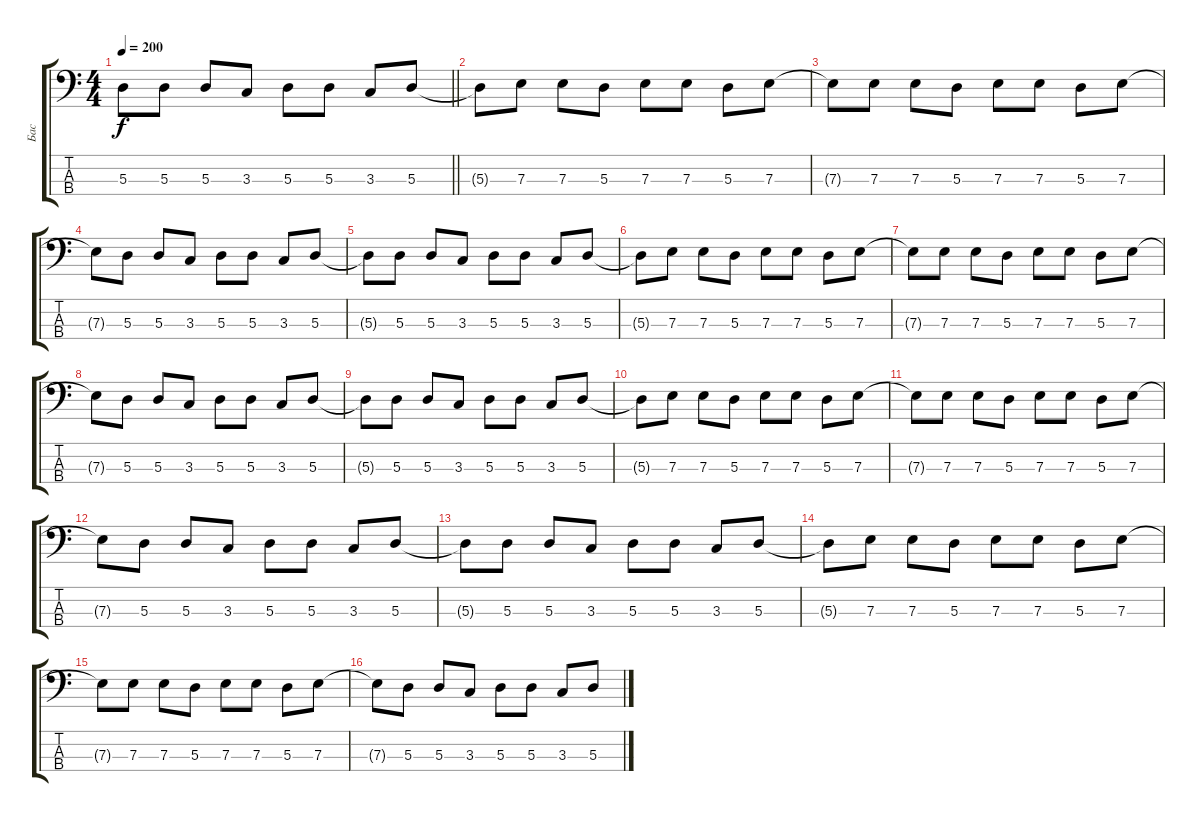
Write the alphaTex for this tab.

\track ("Бас" "Бас") {instrument electricbassfinger}
\staff {score tabs}
\tuning (G2 D2 A1 E1) {hide}
\ts (4 4)
\tempo 200
\clef f4
\barLineRight lightlight
\ks c
5.3{t}.8{dy f} 5.3.8 5.3.8 3.3.8 5.3.8 5.3.8 3.3.8 5.3.8 |
5.3{t}.8 7.3.8 7.3.8 5.3.8 7.3.8 7.3.8 5.3.8 7.3.8 |
7.3{t}.8 7.3.8 7.3.8 5.3.8 7.3.8 7.3.8 5.3.8 7.3.8 |
7.3{t}.8 5.3.8 5.3.8 3.3.8 5.3.8 5.3.8 3.3.8 5.3.8 |
5.3{t}.8 5.3.8 5.3.8 3.3.8 5.3.8 5.3.8 3.3.8 5.3.8 |
5.3{t}.8 7.3.8 7.3.8 5.3.8 7.3.8 7.3.8 5.3.8 7.3.8 |
7.3{t}.8 7.3.8 7.3.8 5.3.8 7.3.8 7.3.8 5.3.8 7.3.8 |
7.3{t}.8 5.3.8 5.3.8 3.3.8 5.3.8 5.3.8 3.3.8 5.3.8 |
5.3{t}.8 5.3.8 5.3.8 3.3.8 5.3.8 5.3.8 3.3.8 5.3.8 |
5.3{t}.8 7.3.8 7.3.8 5.3.8 7.3.8 7.3.8 5.3.8 7.3.8 |
7.3{t}.8 7.3.8 7.3.8 5.3.8 7.3.8 7.3.8 5.3.8 7.3.8 |
7.3{t}.8 5.3.8 5.3.8 3.3.8 5.3.8 5.3.8 3.3.8 5.3.8 |
5.3{t}.8 5.3.8 5.3.8 3.3.8 5.3.8 5.3.8 3.3.8 5.3.8 |
5.3{t}.8 7.3.8 7.3.8 5.3.8 7.3.8 7.3.8 5.3.8 7.3.8 |
7.3{t}.8 7.3.8 7.3.8 5.3.8 7.3.8 7.3.8 5.3.8 7.3.8 |
7.3{t}.8 5.3.8 5.3.8 3.3.8 5.3.8 5.3.8 3.3.8 5.3.8
